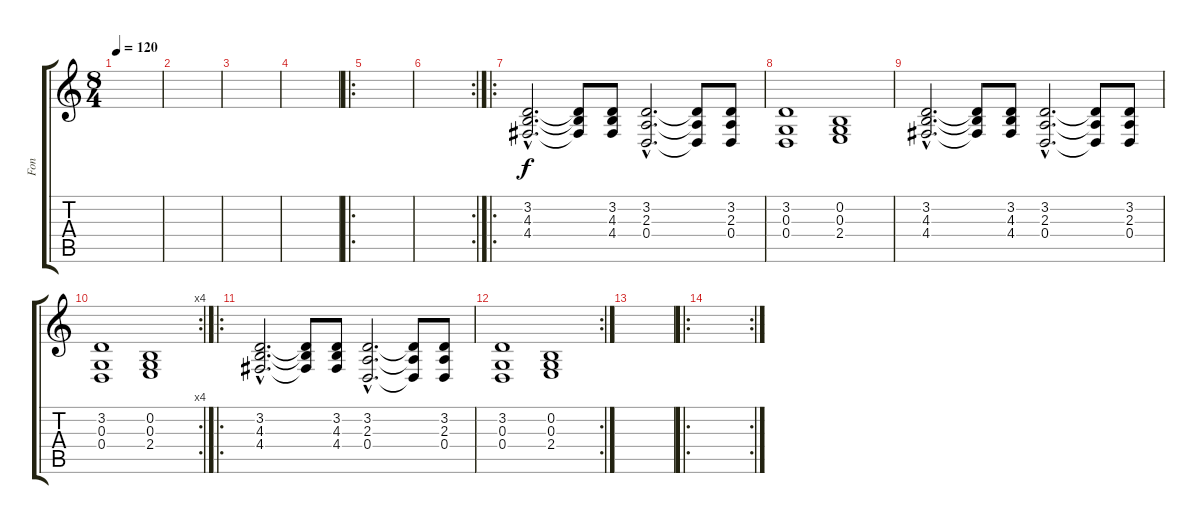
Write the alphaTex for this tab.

\track ("Fon" "Fon") {instrument synthstrings1}
\staff {score tabs}
\tuning (E4 B3 G3 D3 A2 E2) {hide}
\ts (8 4)
\tempo 120
\clef g2
\ks c
|
|
|
|
\ro
|
\rc 2
|
\ro
(3.2{hac} 4.3{hac} 4.4{hac}).2{d} (3.2{t} 4.3{t} 4.4{t}).8 (3.2 4.3 4.4).8 (3.2{hac} 2.3{hac} 0.4{hac}).2{d} (3.2{t} 2.3{t} 0.4{t}).8 (3.2 2.3 0.4).8 |
(3.2 0.3 0.4).1 (0.2 0.3 2.4).1 |
(3.2{hac} 4.3{hac} 4.4{hac}).2{d} (3.2{t} 4.3{t} 4.4{t}).8 (3.2 4.3 4.4).8 (3.2{hac} 2.3{hac} 0.4{hac}).2{d} (3.2{t} 2.3{t} 0.4{t}).8 (3.2 2.3 0.4).8 |
\rc 4
(3.2 0.3 0.4).1 (0.2 0.3 2.4).1 |
\ro
(3.2{hac} 4.3{hac} 4.4{hac}).2{d} (3.2{t} 4.3{t} 4.4{t}).8 (3.2 4.3 4.4).8 (3.2{hac} 2.3{hac} 0.4{hac}).2{d} (3.2{t} 2.3{t} 0.4{t}).8 (3.2 2.3 0.4).8 |
\rc 2
(3.2 0.3 0.4).1 (0.2 0.3 2.4).1 |
|
\ro
\rc 2
